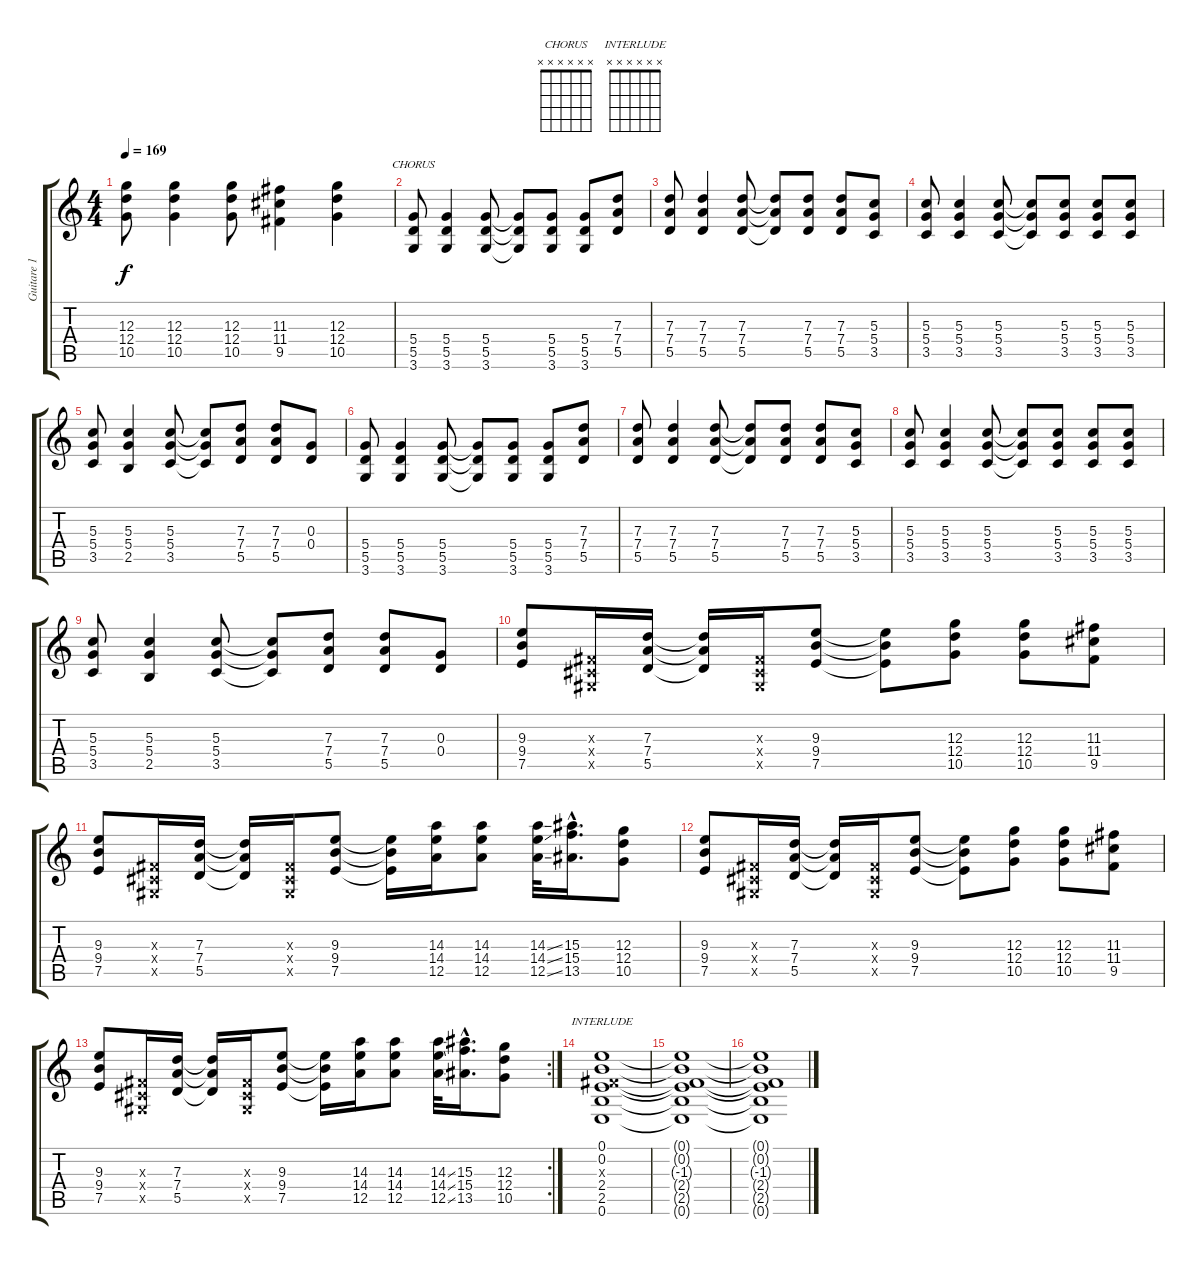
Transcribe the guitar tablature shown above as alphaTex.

\track ("Guitare 1" "Guitare 1") {instrument distortionguitar}
\staff {score tabs}
\tuning (E4 B3 G3 D3 A2 E2) {hide}
\chord ("CHORUS" x x x x x x)
\chord ("INTERLUDE" x x x x x x) {firstfret 0}
\ts (4 4)
\tempo 169
\clef g2
\ks c
(12.3 12.4 10.5).8{dy f} (12.3 12.4 10.5).4 (12.3 12.4 10.5).8 (11.3 11.4 9.5).4 (12.3 12.4 10.5).4 |
(5.4 5.5 3.6).8{ch "CHORUS"} (5.4 5.5 3.6).4 (5.4 5.5 3.6).8 (5.4{t} 5.5{t} 3.6{t}).8 (5.4 5.5 3.6).8 (5.4 5.5 3.6).8 (7.3 7.4 5.5).8 |
(7.3 7.4 5.5).8 (7.3 7.4 5.5).4 (7.3 7.4 5.5).8 (7.3{t} 7.4{t} 5.5{t}).8 (7.3 7.4 5.5).8 (7.3 7.4 5.5).8 (5.3 5.4 3.5).8 |
(5.3 5.4 3.5).8 (5.3 5.4 3.5).4 (5.3 5.4 3.5).8 (5.3{t} 5.4{t} 3.5{t}).8 (5.3 5.4 3.5).8 (5.3 5.4 3.5).8 (5.3 5.4 3.5).8 |
(5.3 5.4 3.5).8 (5.3 5.4 2.5).4 (5.3 5.4 3.5).8 (5.3{t} 5.4{t} 3.5{t}).8 (7.3 7.4 5.5).8 (7.3 7.4 5.5).8 (0.3 0.4).8 |
(5.4 5.5 3.6).8 (5.4 5.5 3.6).4 (5.4 5.5 3.6).8 (5.4{t} 5.5{t} 3.6{t}).8 (5.4 5.5 3.6).8 (5.4 5.5 3.6).8 (7.3 7.4 5.5).8 |
(7.3 7.4 5.5).8 (7.3 7.4 5.5).4 (7.3 7.4 5.5).8 (7.3{t} 7.4{t} 5.5{t}).8 (7.3 7.4 5.5).8 (7.3 7.4 5.5).8 (5.3 5.4 3.5).8 |
(5.3 5.4 3.5).8 (5.3 5.4 3.5).4 (5.3 5.4 3.5).8 (5.3{t} 5.4{t} 3.5{t}).8 (5.3 5.4 3.5).8 (5.3 5.4 3.5).8 (5.3 5.4 3.5).8 |
(5.3 5.4 3.5).8 (5.3 5.4 2.5).4 (5.3 5.4 3.5).8 (5.3{t} 5.4{t} 3.5{t}).8 (7.3 7.4 5.5).8 (7.3 7.4 5.5).8 (0.3 0.4).8 |
(9.3 9.4 7.5).8 (-1.3{x} -1.4{x} -1.5{x}).16 (7.3 7.4 5.5).16 (7.3{t} 7.4{t} 5.5{t}).16 (-1.3{x} -1.4{x} -1.5{x}).16 (9.3 9.4 7.5).8 (9.3{t} 9.4{t} 7.5{t}).8 (12.3 12.4 10.5).8 (12.3 12.4 10.5).8 (11.3 11.4 9.5).8 |
(9.3 9.4 7.5).8 (-1.3{x} -1.4{x} -1.5{x}).16 (7.3 7.4 5.5).16 (7.3{t} 7.4{t} 5.5{t}).16 (-1.3{x} -1.4{x} -1.5{x}).16 (9.3 9.4 7.5).8 (9.3{t} 9.4{t} 7.5{t}).16 (14.3 14.4 12.5).16 (14.3 14.4 12.5).8 (14.3{ss} 14.4{ss} 12.5{ss}).32 (15.3{hac} 15.4{hac} 13.5{hac}).16{d} (12.3 12.4 10.5).8 |
(9.3 9.4 7.5).8 (-1.3{x} -1.4{x} -1.5{x}).16 (7.3 7.4 5.5).16 (7.3{t} 7.4{t} 5.5{t}).16 (-1.3{x} -1.4{x} -1.5{x}).16 (9.3 9.4 7.5).8 (9.3{t} 9.4{t} 7.5{t}).8 (12.3 12.4 10.5).8 (12.3 12.4 10.5).8 (11.3 11.4 9.5).8 |
\rc 2
(9.3 9.4 7.5).8 (-1.3{x} -1.4{x} -1.5{x}).16 (7.3 7.4 5.5).16 (7.3{t} 7.4{t} 5.5{t}).16 (-1.3{x} -1.4{x} -1.5{x}).16 (9.3 9.4 7.5).8 (9.3{t} 9.4{t} 7.5{t}).16 (14.3 14.4 12.5).16 (14.3 14.4 12.5).8 (14.3{ss} 14.4{ss} 12.5{ss}).32 (15.3{hac} 15.4{hac} 13.5{hac}).16{d} (12.3 12.4 10.5).8 |
(0.1 0.2 -1.3{x} 2.4 2.5 0.6).1{ch "INTERLUDE"} |
(0.1{t} 0.2{t} -1.3{t} 2.4{t} 2.5{t} 0.6{t}).1 |
(0.1{t} 0.2{t} -1.3{t} 2.4{t} 2.5{t} 0.6{t}).1
